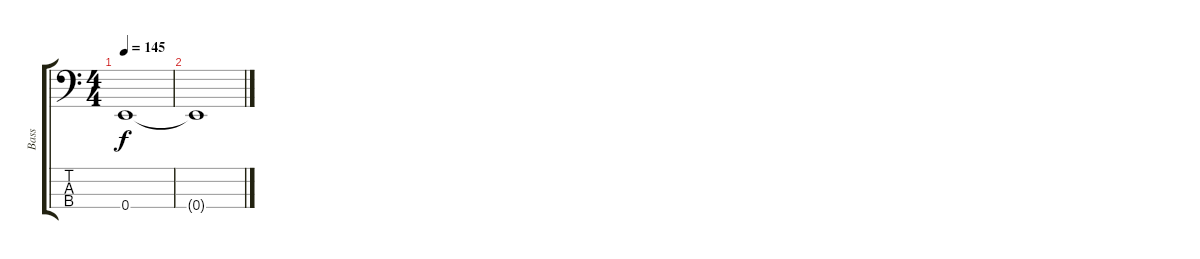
\track ("Bass" "Bass") {instrument electricbasspick}
\staff {score tabs}
\tuning (G2 D2 A1 E1) {hide}
\ts (4 4)
\tempo 145
\clef f4
\ks c
0.4{t}.1{dy f} |
0.4{t}.1
